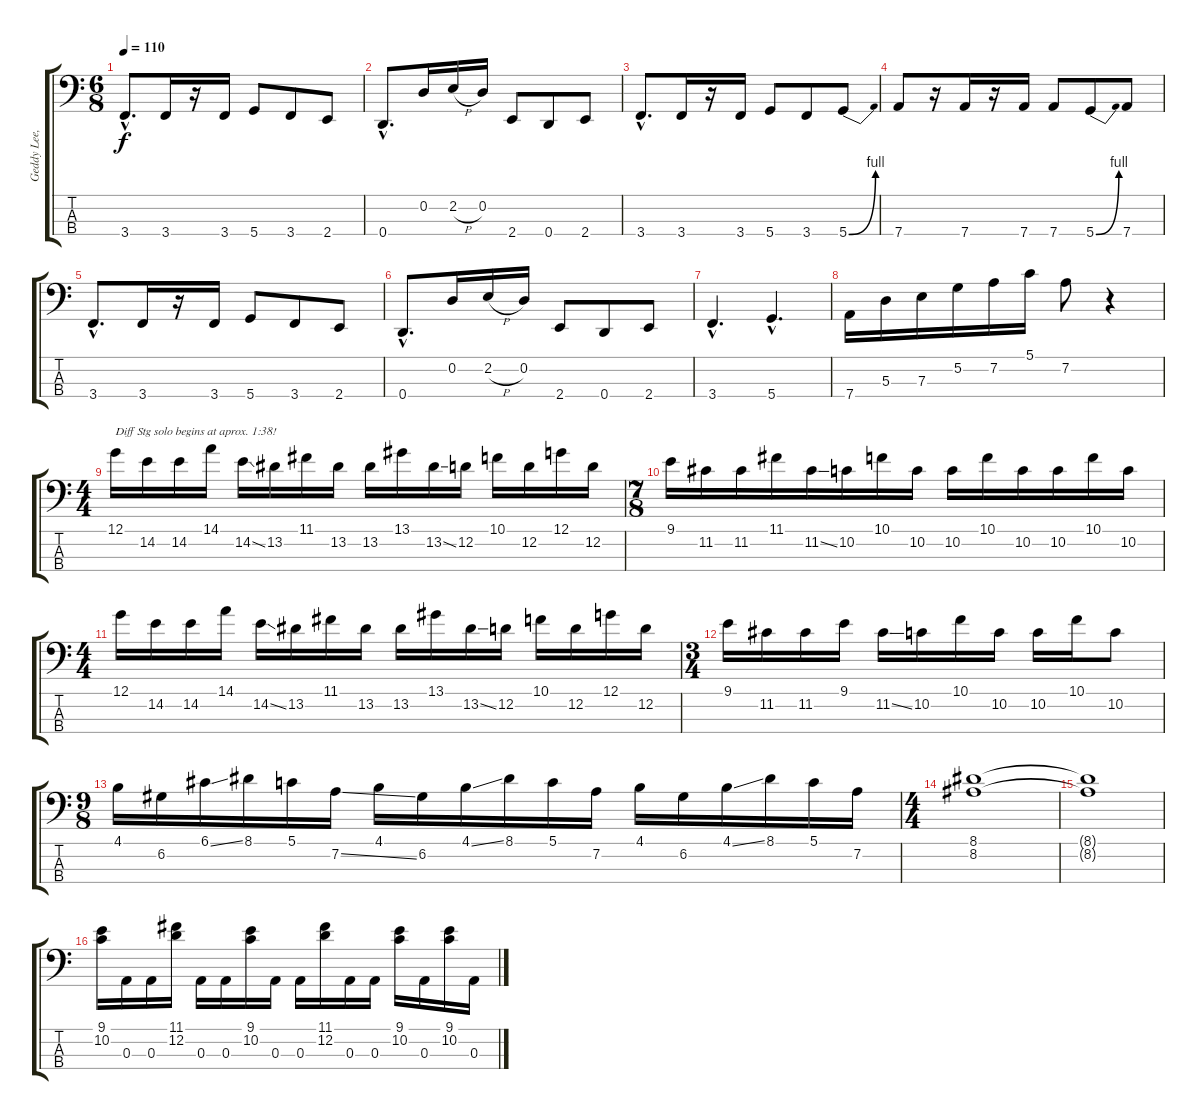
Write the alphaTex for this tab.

\track ("Geddy Lee, bass" "Geddy Lee,") {instrument electricbassfinger}
\staff {score tabs}
\tuning (G2 D2 A1 D1) {hide}
\ts (6 8)
\tempo 110
\clef f4
\ks c
3.4{hac}.8{d dy f} 3.4.16 r.16 3.4.16 5.4.8 3.4.8 2.4.8 |
0.4{hac}.8{d} 0.2.16 2.2{h}.16 0.2.16 2.4.8 0.4.8 2.4.8 |
3.4{hac}.8{d} 3.4.16 r.16 3.4.16 5.4.8 3.4.8 5.4{be (bend 0 0 60 4)}.8 |
7.4.8 r.16 7.4.16 r.16 7.4.16 7.4.8 5.4{be (bend 0 0 60 4)}.8 7.4.8 |
3.4{hac}.8{d} 3.4.16 r.16 3.4.16 5.4.8 3.4.8 2.4.8 |
0.4{hac}.8{d} 0.2.16 2.2{h}.16 0.2.16 2.4.8 0.4.8 2.4.8 |
3.4{hac}.4{d} 5.4{hac}.4{d} |
7.4.16 5.3.16 7.3.16 5.2.16 7.2.16 5.1.16 7.2.8 r.4 |
\ts (4 4)
12.1.16{txt "Diff Stg solo begins at aprox. 1:38!"} 14.2.16 14.2.16 14.1.16 14.2{ss}.16 13.2.16 11.1.16 13.2.16 13.2.16 13.1.16 13.2{ss}.16 12.2.16 10.1.16 12.2.16 12.1.16 12.2.16 |
\ts (7 8)
9.1.16 11.2.16 11.2.16 11.1.16 11.2{ss}.16 10.2.16 10.1.16 10.2.16 10.2.16 10.1.16 10.2.16 10.2.16 10.1.16 10.2.16 |
\ts (4 4)
12.1.16 14.2.16 14.2.16 14.1.16 14.2{ss}.16 13.2.16 11.1.16 13.2.16 13.2.16 13.1.16 13.2{ss}.16 12.2.16 10.1.16 12.2.16 12.1.16 12.2.16 |
\ts (3 4)
9.1.16 11.2.16 11.2.16 9.1.16 11.2{ss}.16 10.2.16 10.1.16 10.2.16 10.2.16 10.1.16 10.2.8 |
\ts (9 8)
4.1.16 6.2.16 6.1{ss}.16 8.1.16 5.1.16 7.2{ss}.16 4.1.16 6.2.16 4.1{ss}.16 8.1.16 5.1.16 7.2.16 4.1.16 6.2.16 4.1{ss}.16 8.1.16 5.1.16 7.2.16 |
\ts (4 4)
(8.1 8.2).1 |
(8.1{t} 8.2{t}).1 |
(9.1 10.2).16 0.3.16 0.3.16 (11.1 12.2).16 0.3.16 0.3.16 (9.1 10.2).16 0.3.16 0.3.16 (11.1 12.2).16 0.3.16 0.3.16 (9.1 10.2).16 0.3.16 (9.1 10.2).16 0.3.16
